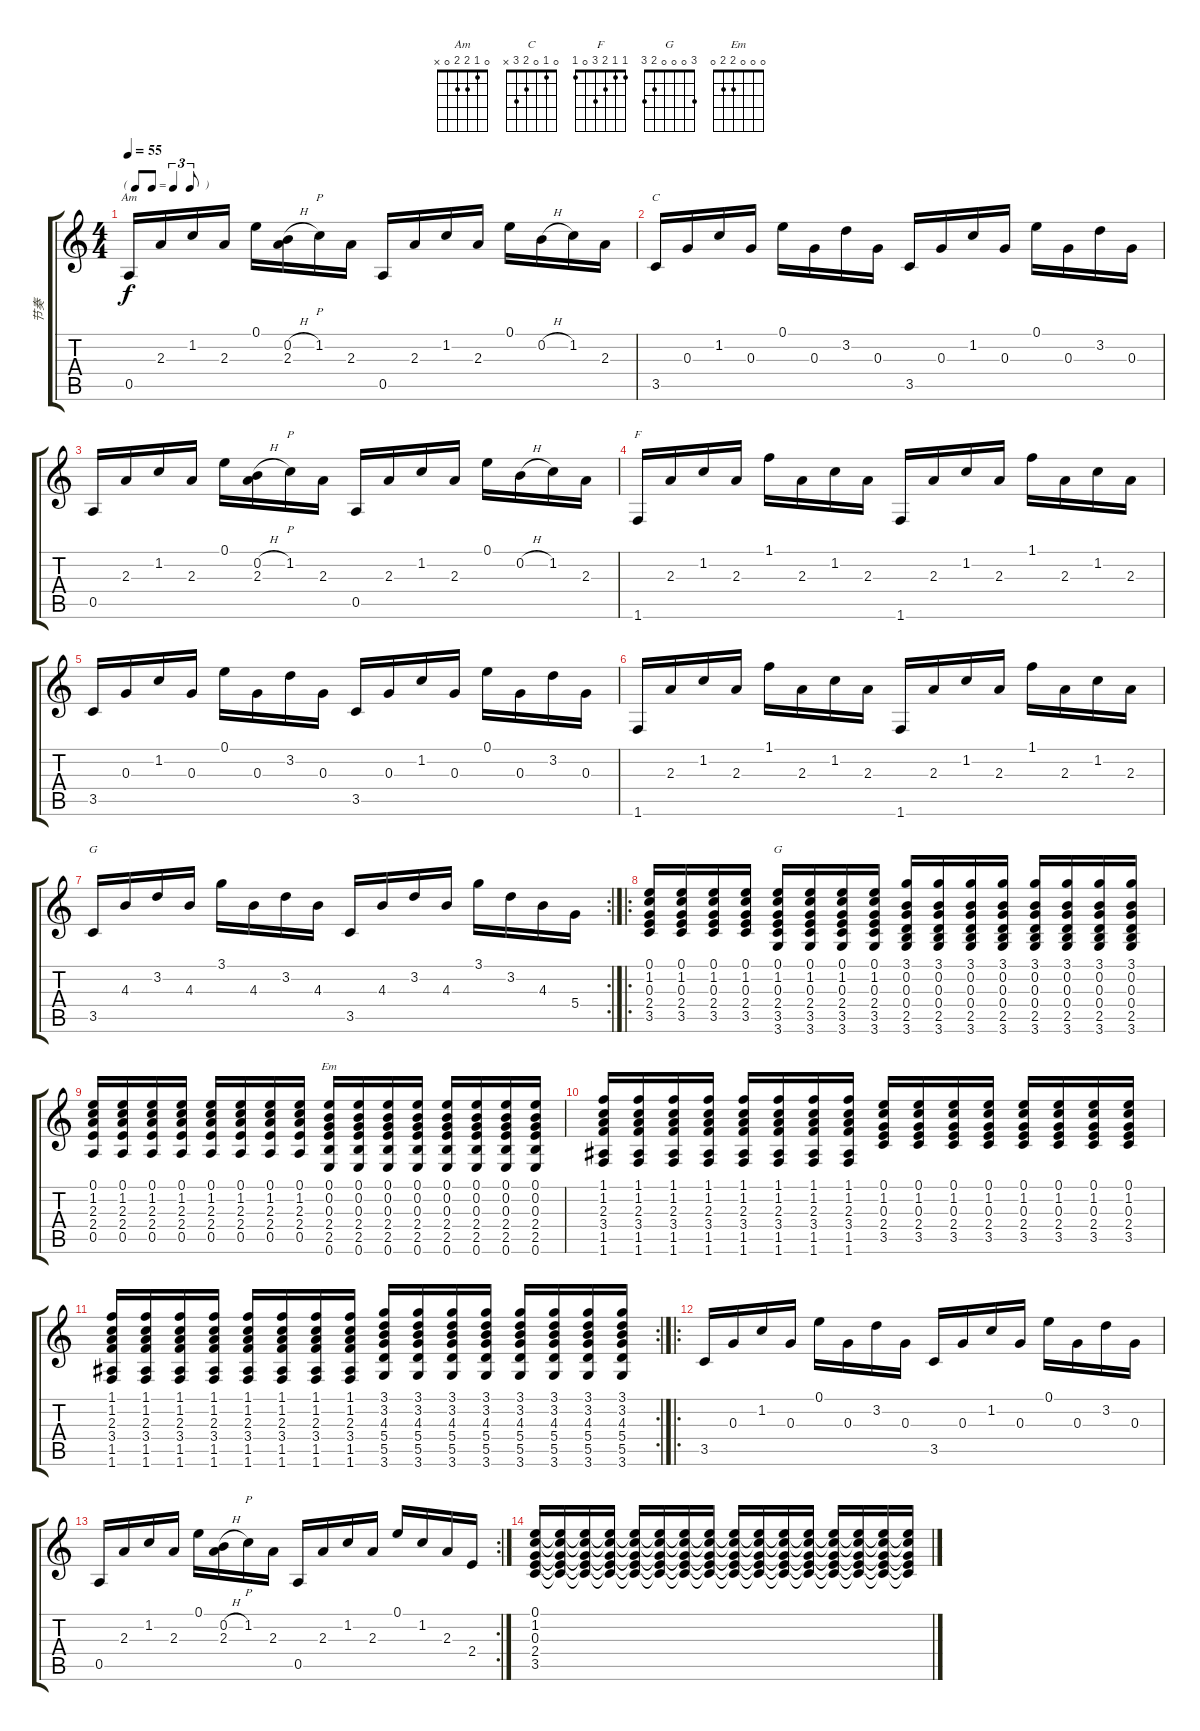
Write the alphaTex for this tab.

\track ("节奏" "节奏") {instrument acousticguitarnylon}
\staff {score tabs}
\tuning (E4 B3 G3 D3 A2 E2) {hide}
\chord ("Am" 0 1 2 2 0 x)
\chord ("C" 0 1 0 2 3 x)
\chord ("F" 1 1 2 3 0 1)
\chord ("G" 3 3 4 5 5 3)
\chord ("G" 3 0 0 0 2 3)
\chord ("Em" 0 0 0 2 2 0)
\ts (4 4)
\tf triplet8th
\tempo 55
\clef g2
\ks c
0.5.16{ch "Am" dy f} 2.3.16 1.2.16 2.3.16 0.1.16 (0.2{h} 2.3).16 1.2.16{p} 2.3.16 0.5.16 2.3.16 1.2.16 2.3.16 0.1.16 0.2{h}.16 1.2.16 2.3.16 |
3.5.16{ch "C"} 0.3.16 1.2.16 0.3.16 0.1.16 0.3.16 3.2.16 0.3.16 3.5.16 0.3.16 1.2.16 0.3.16 0.1.16 0.3.16 3.2.16 0.3.16 |
0.5.16 2.3.16 1.2.16 2.3.16 0.1.16 (0.2{h} 2.3).16 1.2.16{p} 2.3.16 0.5.16 2.3.16 1.2.16 2.3.16 0.1.16 0.2{h}.16 1.2.16 2.3.16 |
1.6.16{ch "F"} 2.3.16 1.2.16 2.3.16 1.1.16 2.3.16 1.2.16 2.3.16 1.6.16 2.3.16 1.2.16 2.3.16 1.1.16 2.3.16 1.2.16 2.3.16 |
3.5.16 0.3.16 1.2.16 0.3.16 0.1.16 0.3.16 3.2.16 0.3.16 3.5.16 0.3.16 1.2.16 0.3.16 0.1.16 0.3.16 3.2.16 0.3.16 |
1.6.16 2.3.16 1.2.16 2.3.16 1.1.16 2.3.16 1.2.16 2.3.16 1.6.16 2.3.16 1.2.16 2.3.16 1.1.16 2.3.16 1.2.16 2.3.16 |
\rc 2
3.5.16{ch "G"} 4.3.16 3.2.16 4.3.16 3.1.16 4.3.16 3.2.16 4.3.16 3.5.16 4.3.16 3.2.16 4.3.16 3.1.16 3.2.16 4.3.16 5.4.16 |
\ro
(0.1 1.2 0.3 2.4 3.5).16 (0.1 1.2 0.3 2.4 3.5).16 (0.1 1.2 0.3 2.4 3.5).16 (0.1 1.2 0.3 2.4 3.5).16 (0.1 1.2 0.3 2.4 3.5 3.6).16{ch "G"} (0.1 1.2 0.3 2.4 3.5 3.6).16 (0.1 1.2 0.3 2.4 3.5 3.6).16 (0.1 1.2 0.3 2.4 3.5 3.6).16 (3.1 0.2 0.3 0.4 2.5 3.6).16 (3.1 0.2 0.3 0.4 2.5 3.6).16 (3.1 0.2 0.3 0.4 2.5 3.6).16 (3.1 0.2 0.3 0.4 2.5 3.6).16 (3.1 0.2 0.3 0.4 2.5 3.6).16 (3.1 0.2 0.3 0.4 2.5 3.6).16 (3.1 0.2 0.3 0.4 2.5 3.6).16 (3.1 0.2 0.3 0.4 2.5 3.6).16 |
(0.1 1.2 2.3 2.4 0.5).16 (0.1 1.2 2.3 2.4 0.5).16 (0.1 1.2 2.3 2.4 0.5).16 (0.1 1.2 2.3 2.4 0.5).16 (0.1 1.2 2.3 2.4 0.5).16 (0.1 1.2 2.3 2.4 0.5).16 (0.1 1.2 2.3 2.4 0.5).16 (0.1 1.2 2.3 2.4 0.5).16 (0.1 0.2 0.3 2.4 2.5 0.6).16{ch "Em"} (0.1 0.2 0.3 2.4 2.5 0.6).16 (0.1 0.2 0.3 2.4 2.5 0.6).16 (0.1 0.2 0.3 2.4 2.5 0.6).16 (0.1 0.2 0.3 2.4 2.5 0.6).16 (0.1 0.2 0.3 2.4 2.5 0.6).16 (0.1 0.2 0.3 2.4 2.5 0.6).16 (0.1 0.2 0.3 2.4 2.5 0.6).16 |
(1.1 1.2 2.3 3.4 1.5 1.6).16 (1.1 1.2 2.3 3.4 1.5 1.6).16 (1.1 1.2 2.3 3.4 1.5 1.6).16 (1.1 1.2 2.3 3.4 1.5 1.6).16 (1.1 1.2 2.3 3.4 1.5 1.6).16 (1.1 1.2 2.3 3.4 1.5 1.6).16 (1.1 1.2 2.3 3.4 1.5 1.6).16 (1.1 1.2 2.3 3.4 1.5 1.6).16 (0.1 1.2 0.3 2.4 3.5).16 (0.1 1.2 0.3 2.4 3.5).16 (0.1 1.2 0.3 2.4 3.5).16 (0.1 1.2 0.3 2.4 3.5).16 (0.1 1.2 0.3 2.4 3.5).16 (0.1 1.2 0.3 2.4 3.5).16 (0.1 1.2 0.3 2.4 3.5).16 (0.1 1.2 0.3 2.4 3.5).16 |
\rc 2
(1.1 1.2 2.3 3.4 1.5 1.6).16 (1.1 1.2 2.3 3.4 1.5 1.6).16 (1.1 1.2 2.3 3.4 1.5 1.6).16 (1.1 1.2 2.3 3.4 1.5 1.6).16 (1.1 1.2 2.3 3.4 1.5 1.6).16 (1.1 1.2 2.3 3.4 1.5 1.6).16 (1.1 1.2 2.3 3.4 1.5 1.6).16 (1.1 1.2 2.3 3.4 1.5 1.6).16 (3.1 3.2 4.3 5.4 5.5 3.6).16 (3.1 3.2 4.3 5.4 5.5 3.6).16 (3.1 3.2 4.3 5.4 5.5 3.6).16 (3.1 3.2 4.3 5.4 5.5 3.6).16 (3.1 3.2 4.3 5.4 5.5 3.6).16 (3.1 3.2 4.3 5.4 5.5 3.6).16 (3.1 3.2 4.3 5.4 5.5 3.6).16 (3.1 3.2 4.3 5.4 5.5 3.6).16 |
\ro
3.5.16 0.3.16 1.2.16 0.3.16 0.1.16 0.3.16 3.2.16 0.3.16 3.5.16 0.3.16 1.2.16 0.3.16 0.1.16 0.3.16 3.2.16 0.3.16 |
\rc 2
0.5.16 2.3.16 1.2.16 2.3.16 0.1.16 (0.2{h} 2.3).16 1.2.16{p} 2.3.16 0.5.16 2.3.16 1.2.16 2.3.16 0.1.16 1.2.16 2.3.16 2.4.16 |
(0.1 1.2 0.3 2.4 3.5).16 (0.1{t} 1.2{t} 0.3{t} 2.4{t} 3.5{t}).16 (0.1{t} 1.2{t} 0.3{t} 2.4{t} 3.5{t}).16 (0.1{t} 1.2{t} 0.3{t} 2.4{t} 3.5{t}).16 (0.1{t} 1.2{t} 0.3{t} 2.4{t} 3.5{t}).16 (0.1{t} 1.2{t} 0.3{t} 2.4{t} 3.5{t}).16 (0.1{t} 1.2{t} 0.3{t} 2.4{t} 3.5{t}).16 (0.1{t} 1.2{t} 0.3{t} 2.4{t} 3.5{t}).16 (0.1{t} 1.2{t} 0.3{t} 2.4{t} 3.5{t}).16 (0.1{t} 1.2{t} 0.3{t} 2.4{t} 3.5{t}).16 (0.1{t} 1.2{t} 0.3{t} 2.4{t} 3.5{t}).16 (0.1{t} 1.2{t} 0.3{t} 2.4{t} 3.5{t}).16 (0.1{t} 1.2{t} 0.3{t} 2.4{t} 3.5{t}).16 (0.1{t} 1.2{t} 0.3{t} 2.4{t} 3.5{t}).16 (0.1{t} 1.2{t} 0.3{t} 2.4{t} 3.5{t}).16 (0.1{t} 1.2{t} 0.3{t} 2.4{t} 3.5{t}).16
